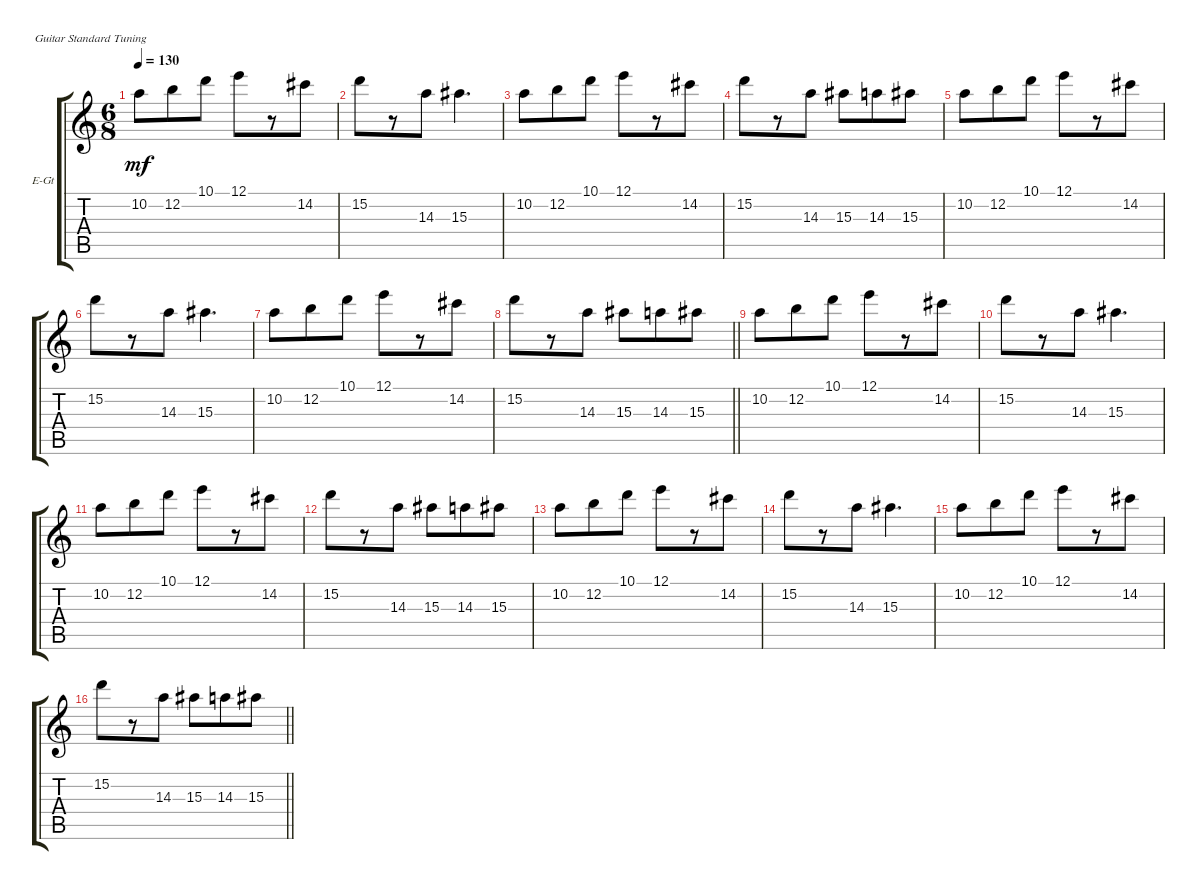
\bracketExtendMode groupsimilarinstruments
\firstSystemTrackNameOrientation horizontal
\otherSystemsTrackNameOrientation horizontal
\track ("guitar clean (Artur Potemkin)" "E-Gt") {instrument electricguitarclean}
\staff {score tabs}
\tuning (E4 B3 G3 D3 A2 E2)
\ts (6 8)
\tempo 130
\clef g2
\scale
0.333333
\ks aminor
10.2.8{dy mf} 12.2.8 10.1.8 12.1.8 r.8 14.2.8 |
\scale
0.333333 15.2.8 r.8 14.3.8 15.3.4{d} |
\scale
0.333333 10.2.8 12.2.8 10.1.8 12.1.8 r.8 14.2.8 |
\scale
0.333333 15.2.8 r.8 14.3.8 15.3.8 14.3.8 15.3.8 |
\scale
0.333333 10.2.8 12.2.8 10.1.8 12.1.8 r.8 14.2.8 |
\scale
0.333333 15.2.8 r.8 14.3.8 15.3.4{d} |
\scale
0.333333 10.2.8 12.2.8 10.1.8 12.1.8 r.8 14.2.8 |
\scale
0.333333
\barLineRight lightlight
15.2.8 r.8 14.3.8 15.3.8 14.3.8 15.3.8 |
\scale
0.333333 10.2.8 12.2.8 10.1.8 12.1.8 r.8 14.2.8 |
\scale
0.333333 15.2.8 r.8 14.3.8 15.3.4{d} |
\scale
0.333333 10.2.8 12.2.8 10.1.8 12.1.8 r.8 14.2.8 |
\scale
0.333333 15.2.8 r.8 14.3.8 15.3.8 14.3.8 15.3.8 |
\scale
0.333333 10.2.8 12.2.8 10.1.8 12.1.8 r.8 14.2.8 |
\scale
0.333333 15.2.8 r.8 14.3.8 15.3.4{d} |
\scale
0.333333 10.2.8 12.2.8 10.1.8 12.1.8 r.8 14.2.8 |
\scale
0.333333
\barLineRight lightlight
15.2.8 r.8 14.3.8 15.3.8 14.3.8 15.3.8
